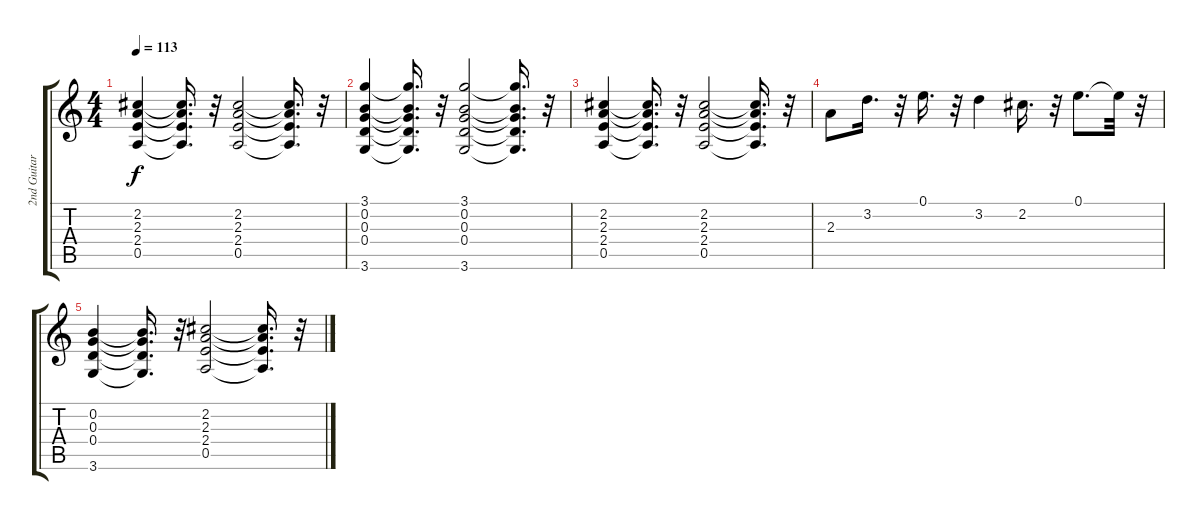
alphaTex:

\track ("2nd Guitar" "2nd Guitar") {instrument electricguitarmuted}
\staff {score tabs}
\tuning (E4 B3 G3 D3 A2 E2) {hide}
\ts (4 4)
\tempo 113
\clef g2
\ks c
(2.2 2.3 2.4 0.5).4{dy f} (2.2{t} 2.3{t} 2.4{t} 0.5{t}).16{d} r.32 (2.2 2.3 2.4 0.5).2 (2.2{t} 2.3{t} 2.4{t} 0.5{t}).16{d} r.32 |
(3.1 0.2 0.3 0.4 3.6).4 (3.1{t} 0.2{t} 0.3{t} 0.4{t} 3.6{t}).16{d} r.32 (3.1 0.2 0.3 0.4 3.6).2 (3.1{t} 0.2{t} 0.3{t} 0.4{t} 3.6{t}).16{d} r.32 |
(2.2 2.3 2.4 0.5).4 (2.2{t} 2.3{t} 2.4{t} 0.5{t}).16{d} r.32 (2.2 2.3 2.4 0.5).2 (2.2{t} 2.3{t} 2.4{t} 0.5{t}).16{d} r.32 |
2.3.8 3.2.16{d} r.32 0.1.16{d} r.32 3.2.4 2.2.16{d} r.32 0.1.8{d} 0.1{t}.32 r.32 |
(0.2 0.3 0.4 3.6).4 (0.2{t} 0.3{t} 0.4{t} 3.6{t}).16{d} r.32 (2.2 2.3 2.4 0.5).2 (2.2{t} 2.3{t} 2.4{t} 0.5{t}).16{d} r.32
